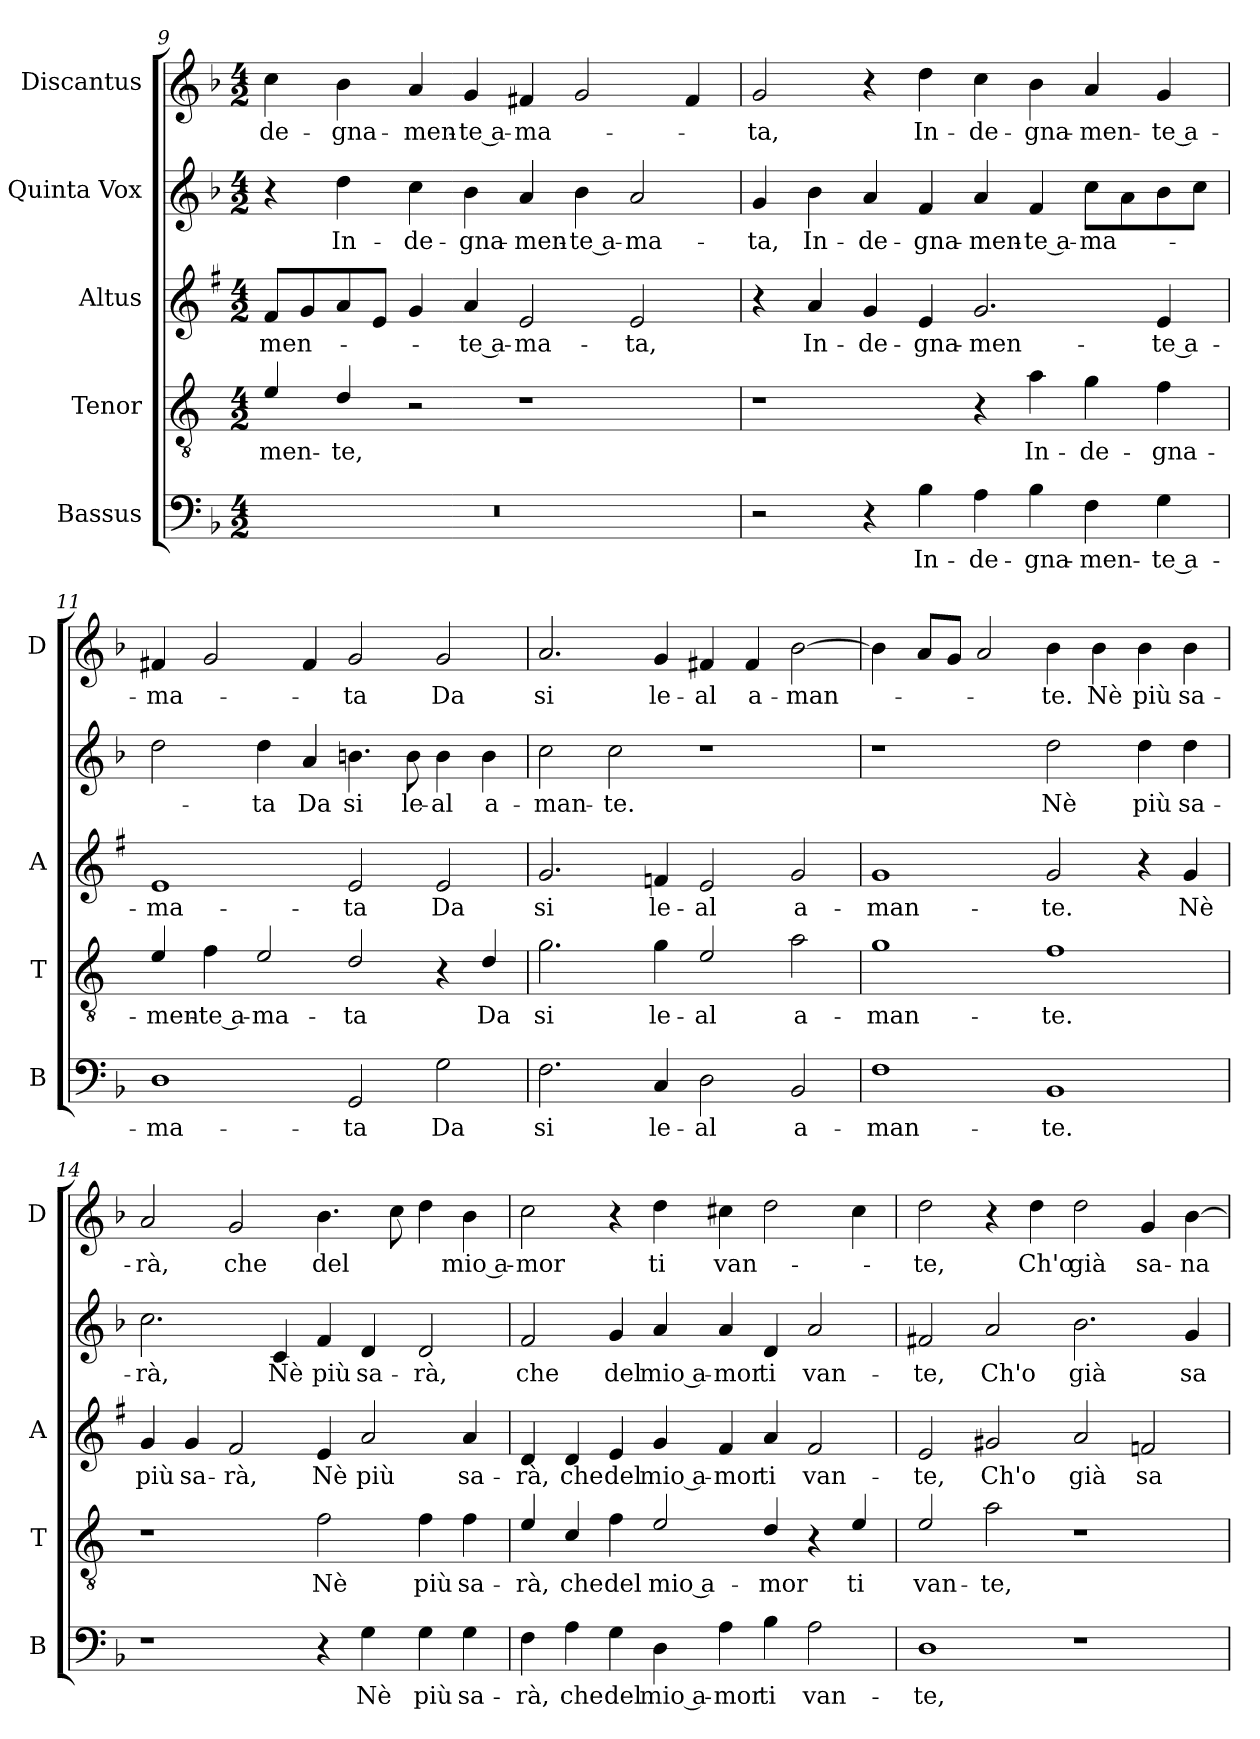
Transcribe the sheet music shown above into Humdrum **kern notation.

**kern	**text	**kern	**text	**kern	**text	**kern	**text	**kern	**text
*part5	*part5	*part4	*part4	*part3	*part3	*part2	*part2	*part1	*part1
*staff5	*staff5	*staff4	*staff4	*staff3	*staff3	*staff2	*staff2	*staff1	*staff1
*I"Bassus	*	*I"Tenor	*	*I"Altus	*	*I"Quinta Vox	*	*I"Discantus	*
*I'B	*	*I'T	*	*I'A	*	*	*	*I'D	*
*clefF4	*	*clefGv2	*	*clefG2	*	*clefG2	*	*clefG2	*
*	*	*ITrd4c7	*	*ITrd1c2	*	*	*	*	*
*k[b-]	*	*k[b-]	*	*k[b-]	*	*k[b-]	*	*k[b-]	*
*F:	*	*F:	*	*F:	*	*F:	*	*F:	*
*M4/2	*	*M4/2	*	*M4/2	*	*M4/2	*	*M4/2	*
=9	=9	=9	=9	=9	=9	=9	=9	=9	=9
!	!	!	!LO:LY:b	!	!LO:LY:b	!	!	!	!LO:LY:b
0r	.	4A/	-men-	8e/L	-men-	4r	.	4cc\	-de-
.	.	.	.	8f/	.	.	.	.	.
!	!	!	!LO:LY:b	!	!	!	!LO:LY:b	!	!LO:LY:b
.	.	4G/	-te,	8g/	.	4dd\	In-	4b-\	-gna-
.	.	.	.	8d/J	.	.	.	.	.
!	!	!	!	!	!	!	!LO:LY:b	!	!LO:LY:b
.	.	2r	.	4f/	.	4cc\	-de-	4a/	-men-
!	!	!	!	!	!LO:LY:b	!	!LO:LY:b	!	!LO:LY:b
.	.	.	.	4g/	-te a-	4b-\	-gna-	4g/	-te a-
!	!	!	!	!	!LO:LY:b	!	!LO:LY:b	!	!LO:LY:b
.	.	1r	.	2d/	-ma-	4a/	-men-	4f#X/	-ma-
!	!	!	!	!	!	!	!LO:LY:b	!	!
.	.	.	.	.	.	4b-\	-te a-	2g/	.
!	!	!	!	!	!LO:LY:b	!	!LO:LY:b	!	!
.	.	.	.	2d/	-ta,	2a/	-ma-	.	.
.	.	.	.	.	.	.	.	4f#/	.
!!LO:LB:g=z
=10	=10	=10	=10	=10	=10	=10	=10	=10	=10
!	!	!	!	!	!	!	!LO:LY:b	!	!LO:LY:b
2r	.	1r	.	4r	.	4g/	-ta,	2g/	-ta,
!	!	!	!	!	!LO:LY:b	!	!LO:LY:b	!	!
.	.	.	.	4g/	In-	4b-\	In-	.	.
!	!	!	!	!	!LO:LY:b	!	!LO:LY:b	!	!
4r	.	.	.	4f/	-de-	4a/	-de-	4r	.
!	!LO:LY:b	!	!	!	!LO:LY:b	!	!LO:LY:b	!	!LO:LY:b
4B-\	In-	.	.	4d/	-gna-	4f/	-gna-	4dd\	In-
!	!LO:LY:b	!	!	!	!LO:LY:b	!	!LO:LY:b	!	!LO:LY:b
4A\	-de-	4r	.	2.f/	-men-	4a/	-men-	4cc\	-de-
!	!LO:LY:b	!	!LO:LY:b	!	!	!	!LO:LY:b	!	!LO:LY:b
4B-\	-gna-	4d\	In-	.	.	4f/	-te a-	4b-\	-gna-
!	!LO:LY:b	!	!LO:LY:b	!	!	!	!LO:LY:b	!	!LO:LY:b
4F\	-men-	4c\	-de-	.	.	8cc\L	-ma-	4a/	-men-
.	.	.	.	.	.	8a\	.	.	.
!	!LO:LY:b	!	!LO:LY:b	!	!LO:LY:b	!	!	!	!LO:LY:b
4G\	-te a-	4B-\	-gna-	4d/	-te a-	8b-\	.	4g/	-te a-
.	.	.	.	.	.	8cc\J	.	.	.
=11	=11	=11	=11	=11	=11	=11	=11	=11	=11
!	!LO:LY:b	!	!LO:LY:b	!	!LO:LY:b	!	!	!	!LO:LY:b
1D	-ma-	4A/	-men-	1d	-ma-	2dd\	.	4f#X/	-ma-
!	!	!	!LO:LY:b	!	!	!	!	!	!
.	.	4B-\	-te a-	.	.	.	.	2g/	.
!	!	!	!LO:LY:b	!	!	!	!LO:LY:b	!	!
.	.	2A/	-ma-	.	.	4dd\	-ta	.	.
!	!	!	!	!	!	!	!LO:LY:b	!	!
.	.	.	.	.	.	4a/	Da	4f#/	.
!	!LO:LY:b	!	!LO:LY:b	!	!LO:LY:b	!	!LO:LY:b	!	!LO:LY:b
2GG/	-ta	2G/	-ta	2d/	-ta	4.bn\	si	2g/	-ta
!	!	!	!	!	!	!	!LO:LY:b	!	!
.	.	.	.	.	.	8b\	le-	.	.
!	!LO:LY:b	!	!	!	!LO:LY:b	!	!LO:LY:b	!	!LO:LY:b
2G\	Da	4r	.	2d/	Da	4b\	-al	2g/	Da
!	!	!	!LO:LY:b	!	!	!	!LO:LY:b	!	!
.	.	4G/	Da	.	.	4b\	a-	.	.
=12	=12	=12	=12	=12	=12	=12	=12	=12	=12
!	!LO:LY:b	!	!LO:LY:b	!	!LO:LY:b	!	!LO:LY:b	!	!LO:LY:b
2.F\	si	2.c\	si	2.f/	si	2cc\	-man-	2.a/	si
!	!	!	!	!	!	!	!LO:LY:b	!	!
.	.	.	.	.	.	2cc\	-te.	.	.
!	!LO:LY:b	!	!LO:LY:b	!	!LO:LY:b	!	!	!	!LO:LY:b
4C/	le-	4c\	le-	4e-X/	le-	.	.	4g/	le-
!	!LO:LY:b	!	!LO:LY:b	!	!LO:LY:b	!	!	!	!LO:LY:b
2D\	-al	2A/	-al	2d/	-al	1r	.	4f#X/	-al
!	!	!	!	!	!	!	!	!	!LO:LY:b
.	.	.	.	.	.	.	.	4f#/	a-
!	!LO:LY:b	!	!LO:LY:b	!	!LO:LY:b	!	!	!	!LO:LY:b
2BB-/	a-	2d\	a-	2f/	a-	.	.	[2b-\	-man-
=13	=13	=13	=13	=13	=13	=13	=13	=13	=13
!	!LO:LY:b	!	!LO:LY:b	!	!LO:LY:b	!	!	!	!
1F	-man-	1c	-man-	1f	-man-	1r	.	4b-\]	.
.	.	.	.	.	.	.	.	8a/L	.
.	.	.	.	.	.	.	.	8g/J	.
.	.	.	.	.	.	.	.	2a/	.
!	!LO:LY:b	!	!LO:LY:b	!	!LO:LY:b	!	!LO:LY:b	!	!LO:LY:b
1BB-	-te.	1B-	-te.	2f/	-te.	2dd\	Nè	4b-\	-te.
!	!	!	!	!	!	!	!	!	!LO:LY:b
.	.	.	.	.	.	.	.	4b-\	Nè
!	!	!	!	!	!	!	!LO:LY:b	!	!LO:LY:b
.	.	.	.	4r	.	4dd\	più	4b-\	più
!	!	!	!	!	!LO:LY:b	!	!LO:LY:b	!	!LO:LY:b
.	.	.	.	4f/	Nè	4dd\	sa-	4b-\	sa-
!!LO:PB:g=z
=14	=14	=14	=14	=14	=14	=14	=14	=14	=14
!	!	!	!	!	!LO:LY:b	!	!LO:LY:b	!	!LO:LY:b
1r	.	1r	.	4f/	più	2.cc\	-rà,	2a/	-rà,
!	!	!	!	!	!LO:LY:b	!	!	!	!
.	.	.	.	4f/	sa-	.	.	.	.
!	!	!	!	!	!LO:LY:b	!	!	!	!LO:LY:b
.	.	.	.	2e/	-rà,	.	.	2g/	che
!	!	!	!	!	!	!	!LO:LY:b	!	!
.	.	.	.	.	.	4c/	Nè	.	.
!	!	!	!LO:LY:b	!	!LO:LY:b	!	!LO:LY:b	!	!LO:LY:b
4r	.	2B-\	Nè	4d/	Nè	4f/	più	4.b-\	del
!	!LO:LY:b	!	!	!	!LO:LY:b	!	!LO:LY:b	!	!
4G\	Nè	.	.	2g/	più	4d/	sa-	.	.
.	.	.	.	.	.	.	.	8cc\	.
!	!LO:LY:b	!	!LO:LY:b	!	!	!	!LO:LY:b	!	!
4G\	più	4B-\	più	.	.	2d/	-rà,	4dd\	.
!	!LO:LY:b	!	!LO:LY:b	!	!LO:LY:b	!	!	!	!LO:LY:b
4G\	sa-	4B-\	sa-	4g/	sa-	.	.	4b-\	mio a-
=15	=15	=15	=15	=15	=15	=15	=15	=15	=15
!	!LO:LY:b	!	!LO:LY:b	!	!LO:LY:b	!	!LO:LY:b	!	!LO:LY:b
4F\	-rà,	4A/	-rà,	4c/	-rà,	2f/	che	2cc\	-mor
!	!LO:LY:b	!	!LO:LY:b	!	!LO:LY:b	!	!	!	!
4A\	che	4F/	che	4c/	che	.	.	.	.
!	!LO:LY:b	!	!LO:LY:b	!	!LO:LY:b	!	!LO:LY:b	!	!
4G\	del	4B-\	del	4d/	del	4g/	del	4r	.
!	!LO:LY:b	!	!LO:LY:b	!	!LO:LY:b	!	!LO:LY:b	!	!LO:LY:b
4D\	mio a-	2A/	mio a-	4f/	mio a-	4a/	mio a-	4dd\	ti
!	!LO:LY:b	!	!	!	!LO:LY:b	!	!LO:LY:b	!	!LO:LY:b
4A\	-mor	.	.	4e/	-mor	4a/	-mor	4cc#X\	van-
!	!LO:LY:b	!	!LO:LY:b	!	!LO:LY:b	!	!LO:LY:b	!	!
4B-\	ti	4G/	-mor	4g/	ti	4d/	ti	2dd\	.
!	!LO:LY:b	!	!	!	!LO:LY:b	!	!LO:LY:b	!	!
2A\	van-	4r	.	2e/	van-	2a/	van-	.	.
!	!	!	!LO:LY:b	!	!	!	!	!	!
.	.	4A/	ti	.	.	.	.	4cc#\	.
=16	=16	=16	=16	=16	=16	=16	=16	=16	=16
!	!LO:LY:b	!	!LO:LY:b	!	!LO:LY:b	!	!LO:LY:b	!	!LO:LY:b
1D	-te,	2A/	van-	2d/	-te,	2f#X/	-te,	2dd\	-te,
!	!	!	!LO:LY:b	!	!LO:LY:b	!	!LO:LY:b	!	!
.	.	2d\	-te,	2f#X/	Ch'o	2a/	Ch'o	4r	.
!	!	!	!	!	!	!	!	!	!LO:LY:b
.	.	.	.	.	.	.	.	4dd\	Ch'o
!	!	!	!	!	!LO:LY:b	!	!LO:LY:b	!	!LO:LY:b
1r	.	1r	.	2g/	già	2.b-\	già	2dd\	già
!	!	!	!	!	!LO:LY:b	!	!	!	!LO:LY:b
.	.	.	.	2e-X/	sa-	.	.	4g/	sa-
!	!	!	!	!	!	!	!LO:LY:b	!	!LO:LY:b
.	.	.	.	.	.	4g/	sa-	[4b-\	-na-
=	=	=	=	=	=	=	=	=	=
*-	*-	*-	*-	*-	*-	*-	*-	*-	*-
